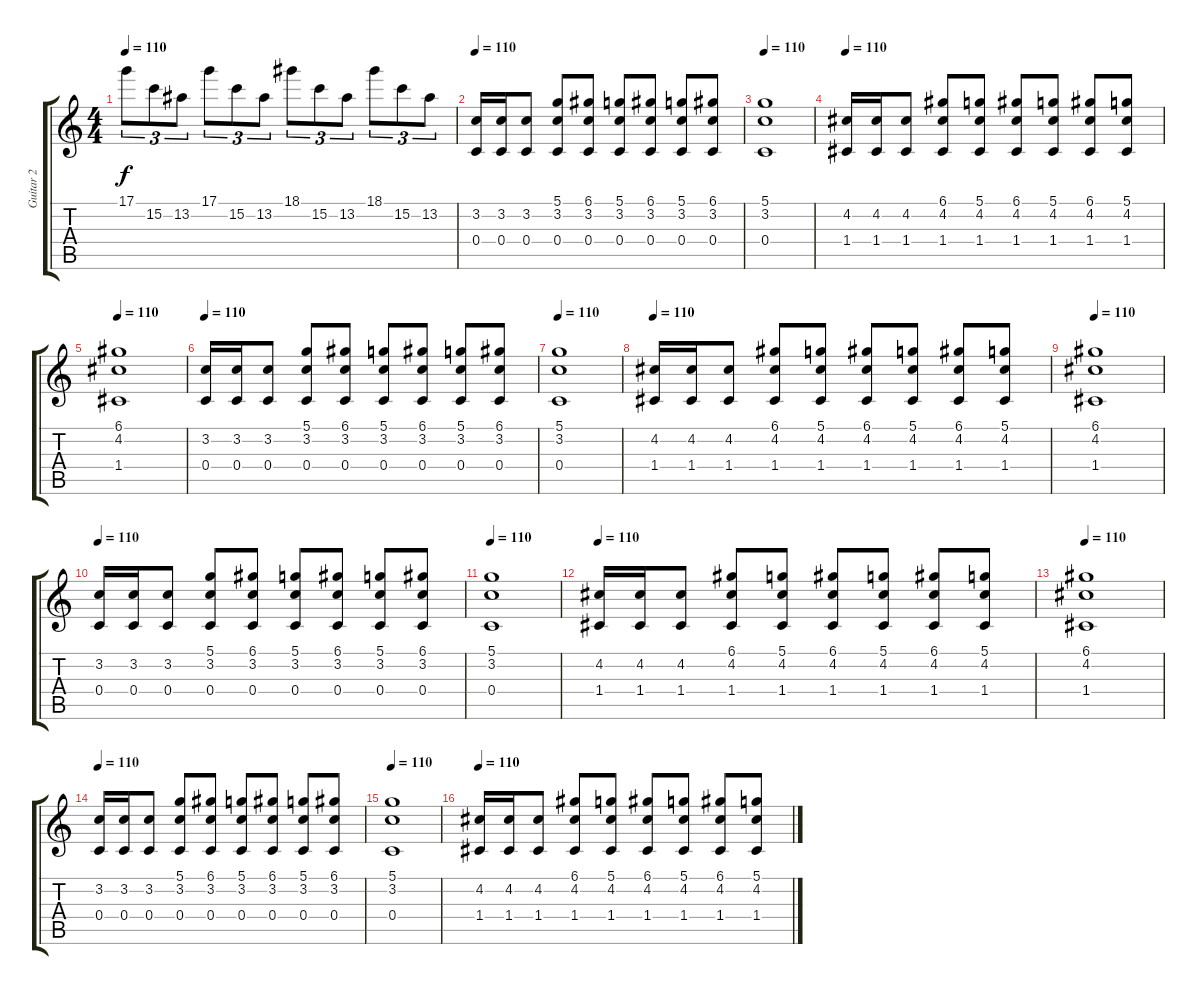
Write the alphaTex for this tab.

\track ("Guitar 2" "Guitar 2") {instrument distortionguitar}
\staff {score tabs}
\tuning (D4 A3 F3 C3 G2 C2) {hide}
\ts (4 4)
\tempo 110
\clef g2
\ks c
17.1.8{tu (3 2) dy f volume 15 balance 8 instrument distortionguitar} 15.2.8{tu (3 2)} 13.2.8{tu (3 2)} 17.1.8{tu (3 2)} 15.2.8{tu (3 2)} 13.2.8{tu (3 2)} 18.1.8{tu (3 2)} 15.2.8{tu (3 2)} 13.2.8{tu (3 2)} 18.1.8{tu (3 2)} 15.2.8{tu (3 2)} 13.2.8{tu (3 2)} |
\tempo 110
(3.2 0.4).16 (3.2 0.4).16 (3.2 0.4).8 (5.1 3.2 0.4).8 (6.1 3.2 0.4).8 (5.1 3.2 0.4).8 (6.1 3.2 0.4).8 (5.1 3.2 0.4).8 (6.1 3.2 0.4).8 |
\tempo 110
(5.1 3.2 0.4).1 |
\tempo 110
(4.2 1.4).16 (4.2 1.4).16 (4.2 1.4).8 (6.1 4.2 1.4).8 (5.1 4.2 1.4).8 (6.1 4.2 1.4).8 (5.1 4.2 1.4).8 (6.1 4.2 1.4).8 (5.1 4.2 1.4).8 |
\tempo 110
(6.1 4.2 1.4).1 |
\tempo 110
(3.2 0.4).16 (3.2 0.4).16 (3.2 0.4).8 (5.1 3.2 0.4).8 (6.1 3.2 0.4).8 (5.1 3.2 0.4).8 (6.1 3.2 0.4).8 (5.1 3.2 0.4).8 (6.1 3.2 0.4).8 |
\tempo 110
(5.1 3.2 0.4).1 |
\tempo 110
(4.2 1.4).16 (4.2 1.4).16 (4.2 1.4).8 (6.1 4.2 1.4).8 (5.1 4.2 1.4).8 (6.1 4.2 1.4).8 (5.1 4.2 1.4).8 (6.1 4.2 1.4).8 (5.1 4.2 1.4).8 |
\tempo 110
(6.1 4.2 1.4).1 |
\tempo 110
(3.2 0.4).16 (3.2 0.4).16 (3.2 0.4).8 (5.1 3.2 0.4).8 (6.1 3.2 0.4).8 (5.1 3.2 0.4).8 (6.1 3.2 0.4).8 (5.1 3.2 0.4).8 (6.1 3.2 0.4).8 |
\tempo 110
(5.1 3.2 0.4).1 |
\tempo 110
(4.2 1.4).16 (4.2 1.4).16 (4.2 1.4).8 (6.1 4.2 1.4).8 (5.1 4.2 1.4).8 (6.1 4.2 1.4).8 (5.1 4.2 1.4).8 (6.1 4.2 1.4).8 (5.1 4.2 1.4).8 |
\tempo 110
(6.1 4.2 1.4).1 |
\tempo 110
(3.2 0.4).16 (3.2 0.4).16 (3.2 0.4).8 (5.1 3.2 0.4).8 (6.1 3.2 0.4).8 (5.1 3.2 0.4).8 (6.1 3.2 0.4).8 (5.1 3.2 0.4).8 (6.1 3.2 0.4).8 |
\tempo 110
(5.1 3.2 0.4).1 |
\tempo 110
(4.2 1.4).16 (4.2 1.4).16 (4.2 1.4).8 (6.1 4.2 1.4).8 (5.1 4.2 1.4).8 (6.1 4.2 1.4).8 (5.1 4.2 1.4).8 (6.1 4.2 1.4).8 (5.1 4.2 1.4).8
